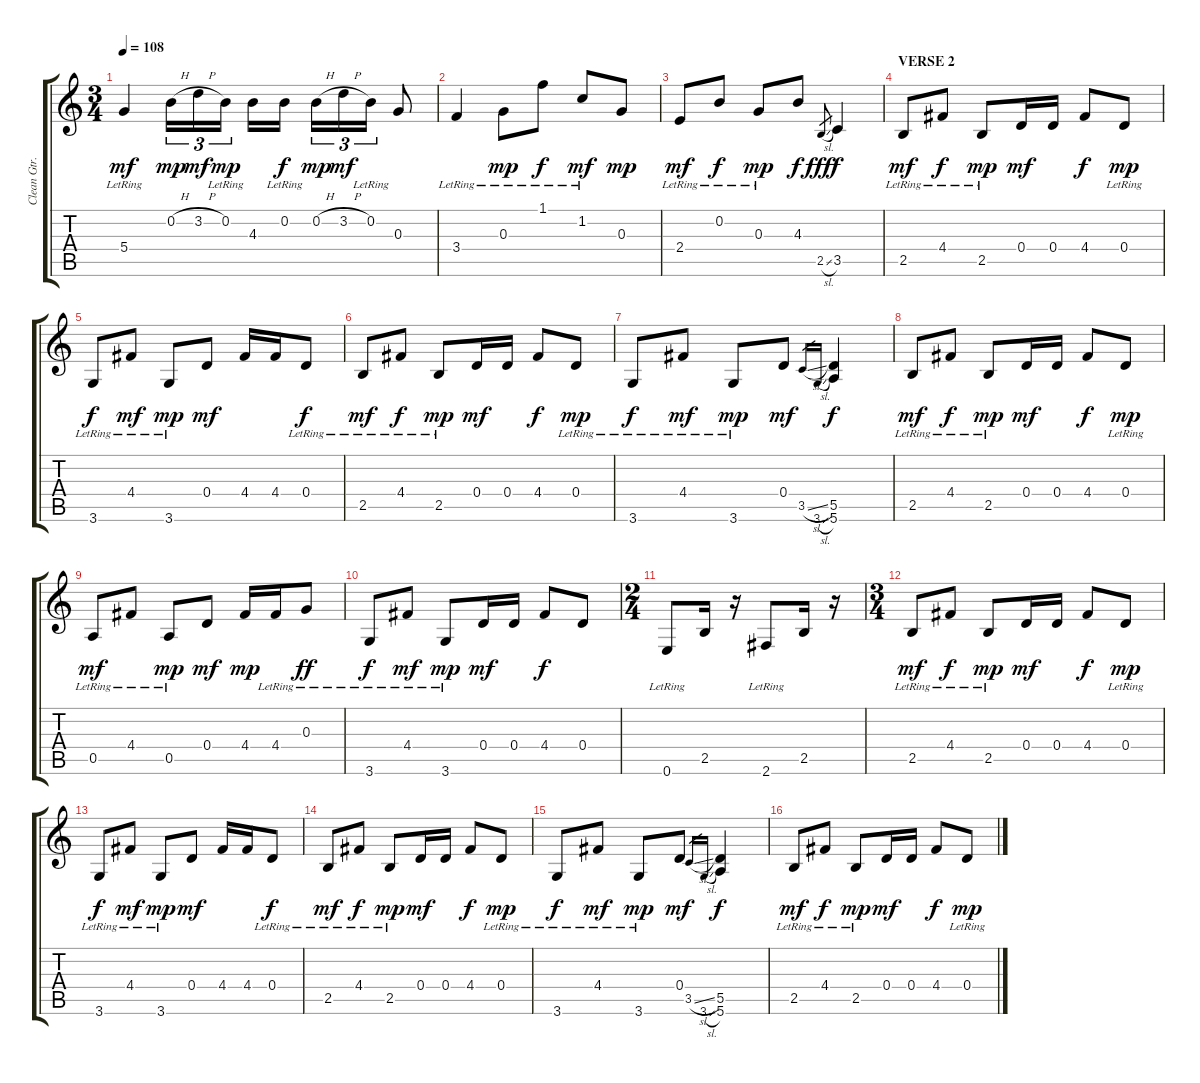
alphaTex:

\track ("Clean Gtr.1" "Clean Gtr.") {instrument electricguitarclean}
\staff {score tabs}
\tuning (E4 B3 G3 D3 A2 E2) {hide}
\ts (3 4)
\tempo 108
\clef g2
\ks c
5.4{lr}.4{dy mf} 0.2{h}.16{tu (3 2) dy mp} 3.2{h}.16{tu (3 2) dy mf} 0.2{lr}.16{tu (3 2) dy mp} 4.3.16 0.2{lr}.16{dy f} 0.2{h}.16{tu (3 2) dy mp} 3.2{h}.16{tu (3 2) dy mf} 0.2{lr}.16{tu (3 2)} 0.3.8 |
3.4{lr}.4 0.3{lr}.8{dy mp} 1.1{lr}.8{dy f} 1.2{lr}.8{dy mf} 0.3.8{dy mp} |
2.4{lr}.8{dy mf} 0.2{lr}.8{dy f} 0.3{lr}.8{dy mp} 4.3.8{dy f} 2.5{sl}.8{gr dy fff} 3.5.4{dy f} |
\section ("" "VERSE 2")
2.5{lr}.8{dy mf} 4.4{lr}.8{dy f} 2.5{lr}.8{dy mp} 0.4.16{dy mf} 0.4.16 4.4.8{dy f} 0.4{lr}.8{dy mp} |
3.6{lr}.8{dy f} 4.4{lr}.8{dy mf} 3.6{lr}.8{dy mp} 0.4.8{dy mf} 4.4.16 4.4.16 0.4{lr}.8{dy f} |
2.5{lr}.8{dy mf} 4.4{lr}.8{dy f} 2.5{lr}.8{dy mp} 0.4.16{dy mf} 0.4.16 4.4.8{dy f} 0.4{lr}.8{dy mp} |
3.6{lr}.8{dy f} 4.4{lr}.8{dy mf} 3.6{lr}.8{dy mp} 0.4.8{dy mf} 3.5{sl}.16{gr} 3.6{sl}.16{gr} (5.5 5.6).4{dy f} |
2.5{lr}.8{dy mf} 4.4{lr}.8{dy f} 2.5{lr}.8{dy mp} 0.4.16{dy mf} 0.4.16 4.4.8{dy f} 0.4{lr}.8{dy mp} |
0.5{lr}.8{dy mf} 4.4{lr}.8 0.5{lr}.8{dy mp} 0.4.8{dy mf} 4.4.16{dy mp} 4.4{lr}.16 0.3{lr}.8{dy ff} |
3.6{lr}.8{dy f} 4.4{lr}.8{dy mf} 3.6{lr}.8{dy mp} 0.4.16{dy mf} 0.4.16 4.4.8{dy f} 0.4.8 |
\ts (2 4)
0.6{lr}.8 2.5.16 r.16 2.6{lr}.8 2.5.16 r.16 |
\ts (3 4)
2.5{lr}.8{dy mf} 4.4{lr}.8{dy f} 2.5{lr}.8{dy mp} 0.4.16{dy mf} 0.4.16 4.4.8{dy f} 0.4{lr}.8{dy mp} |
3.6{lr}.8{dy f} 4.4{lr}.8{dy mf} 3.6{lr}.8{dy mp} 0.4.8{dy mf} 4.4.16 4.4.16 0.4{lr}.8{dy f} |
2.5{lr}.8{dy mf} 4.4{lr}.8{dy f} 2.5{lr}.8{dy mp} 0.4.16{dy mf} 0.4.16 4.4.8{dy f} 0.4{lr}.8{dy mp} |
3.6{lr}.8{dy f} 4.4{lr}.8{dy mf} 3.6{lr}.8{dy mp} 0.4.8{dy mf} 3.5{sl}.16{gr} 3.6{sl}.16{gr} (5.5 5.6).4{dy f} |
2.5{lr}.8{dy mf} 4.4{lr}.8{dy f} 2.5{lr}.8{dy mp} 0.4.16{dy mf} 0.4.16 4.4.8{dy f} 0.4{lr}.8{dy mp}
